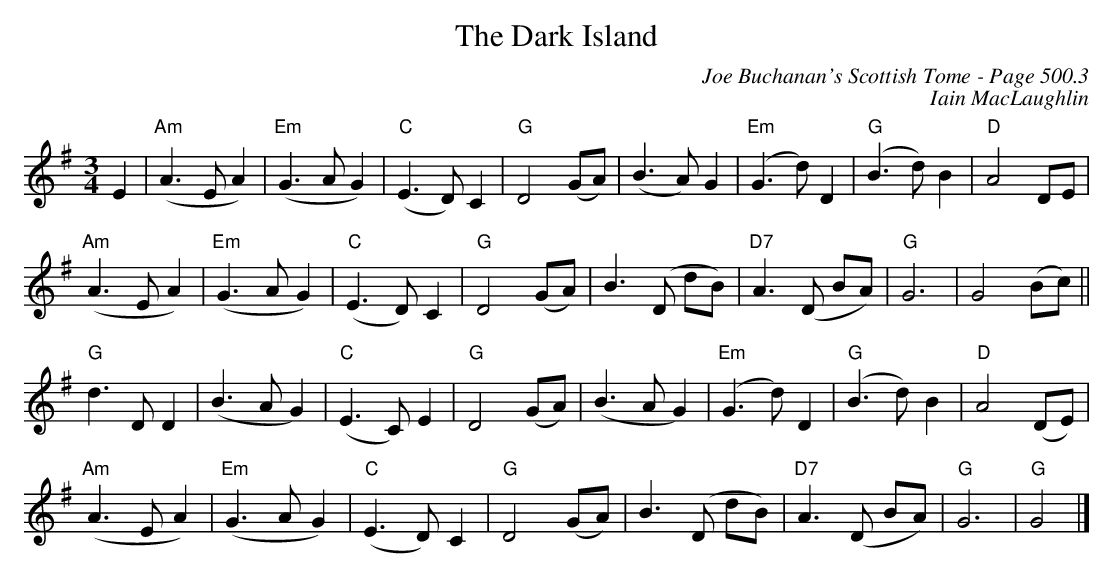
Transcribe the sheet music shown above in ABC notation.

X:1
T:Dark Island, The
C:Joe Buchanan's Scottish Tome - Page 500.3
C:Iain MacLaughlin
L:1/8
M:3/4
K:Gmaj
E2 | "Am"(A2> E2 A2) | "Em"(G2> A2 G2) | "C"(E2> D2)C2 | "G"D4 (GA) | (B2> A2) G2 | "Em"(G2> d2) D2 | "G"(B2> d2) B2 | "D"A4 DE |
"Am"(A2> E2 A2) | "Em"(G2> A2 G2) | "C"(E2> D2) C2 | "G"D4 (GA) | B2> (D2 dB) | "D7"A2> (D2 BA) | "G"G6 | G4 (Bc) ||
"G"d2> D2 D2 | (B2> A2 G2) | "C"(E2> C2) E2 | "G"D4 (GA) | (B2> A2 G2) | "Em"(G2> d2) D2 | "G"(B2> d2) B2 | "D"A4 (DE) |
"Am"(A2> E2 A2) | "Em"(G2> A2 G2) | "C"(E2> D2) C2 | "G"D4 (GA) | B2> (D2 dB) | "D7"A2> (D2 BA) | "G"G6 | "G"G4 |]
